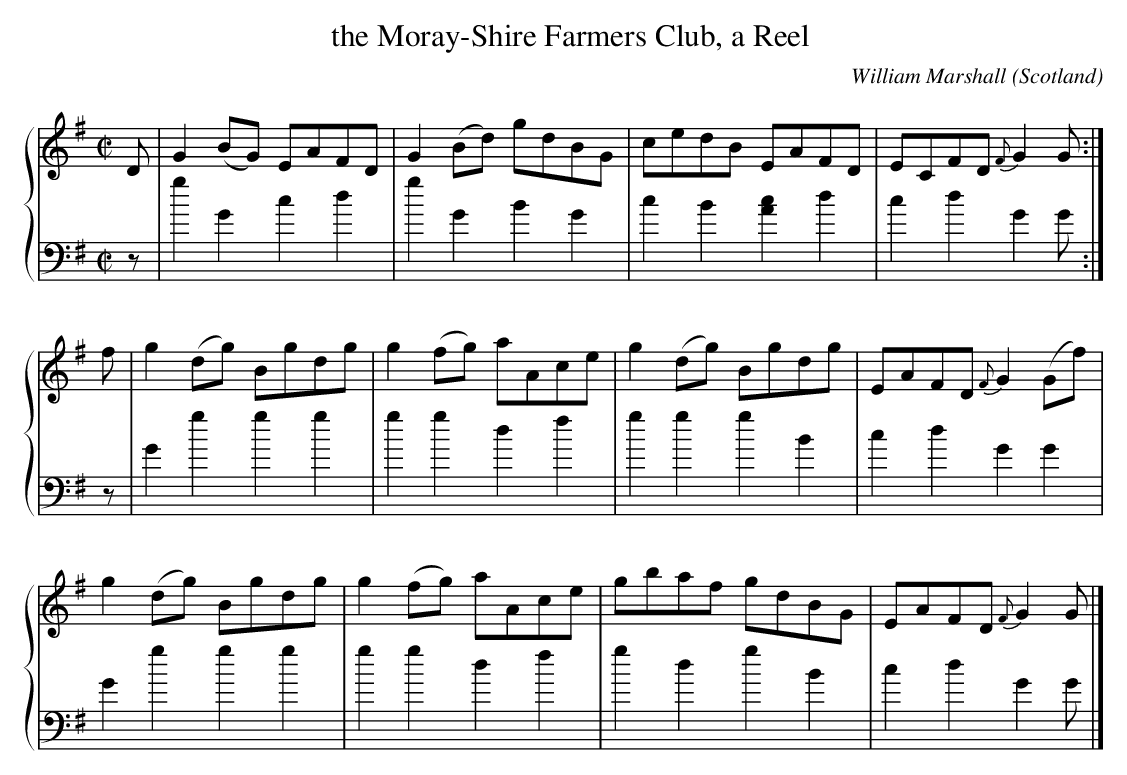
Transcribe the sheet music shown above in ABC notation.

X:1
T:the Moray-Shire Farmers Club, a Reel
C:William Marshall
L:1/8
M:C|
O:Scotland
K:G
%%staves {1 2}
V:1
D |\
G2 (BG) EAFD | G2 (Bd) gdBG | cedB EAFD | ECFD {F}G2 G :|
f | \
g2 (dg) Bgdg | g2 (fg) aAce | g2 (dg) Bgdg| EAFD {F}G2 (Gf) |
g2 (dg) Bgdg | g2 (fg) aAce | gbaf gdBG | EAFD {F}G2 G |]
V:2 clef=bass
L:1/4
z/ | gGcd | gGBG | cB[Ac]d | cdGG/ :|
z/ | Gggg | ggdf | gggB | cdGG | Gggg | ggdf | gdgB | cdGG/ |]
